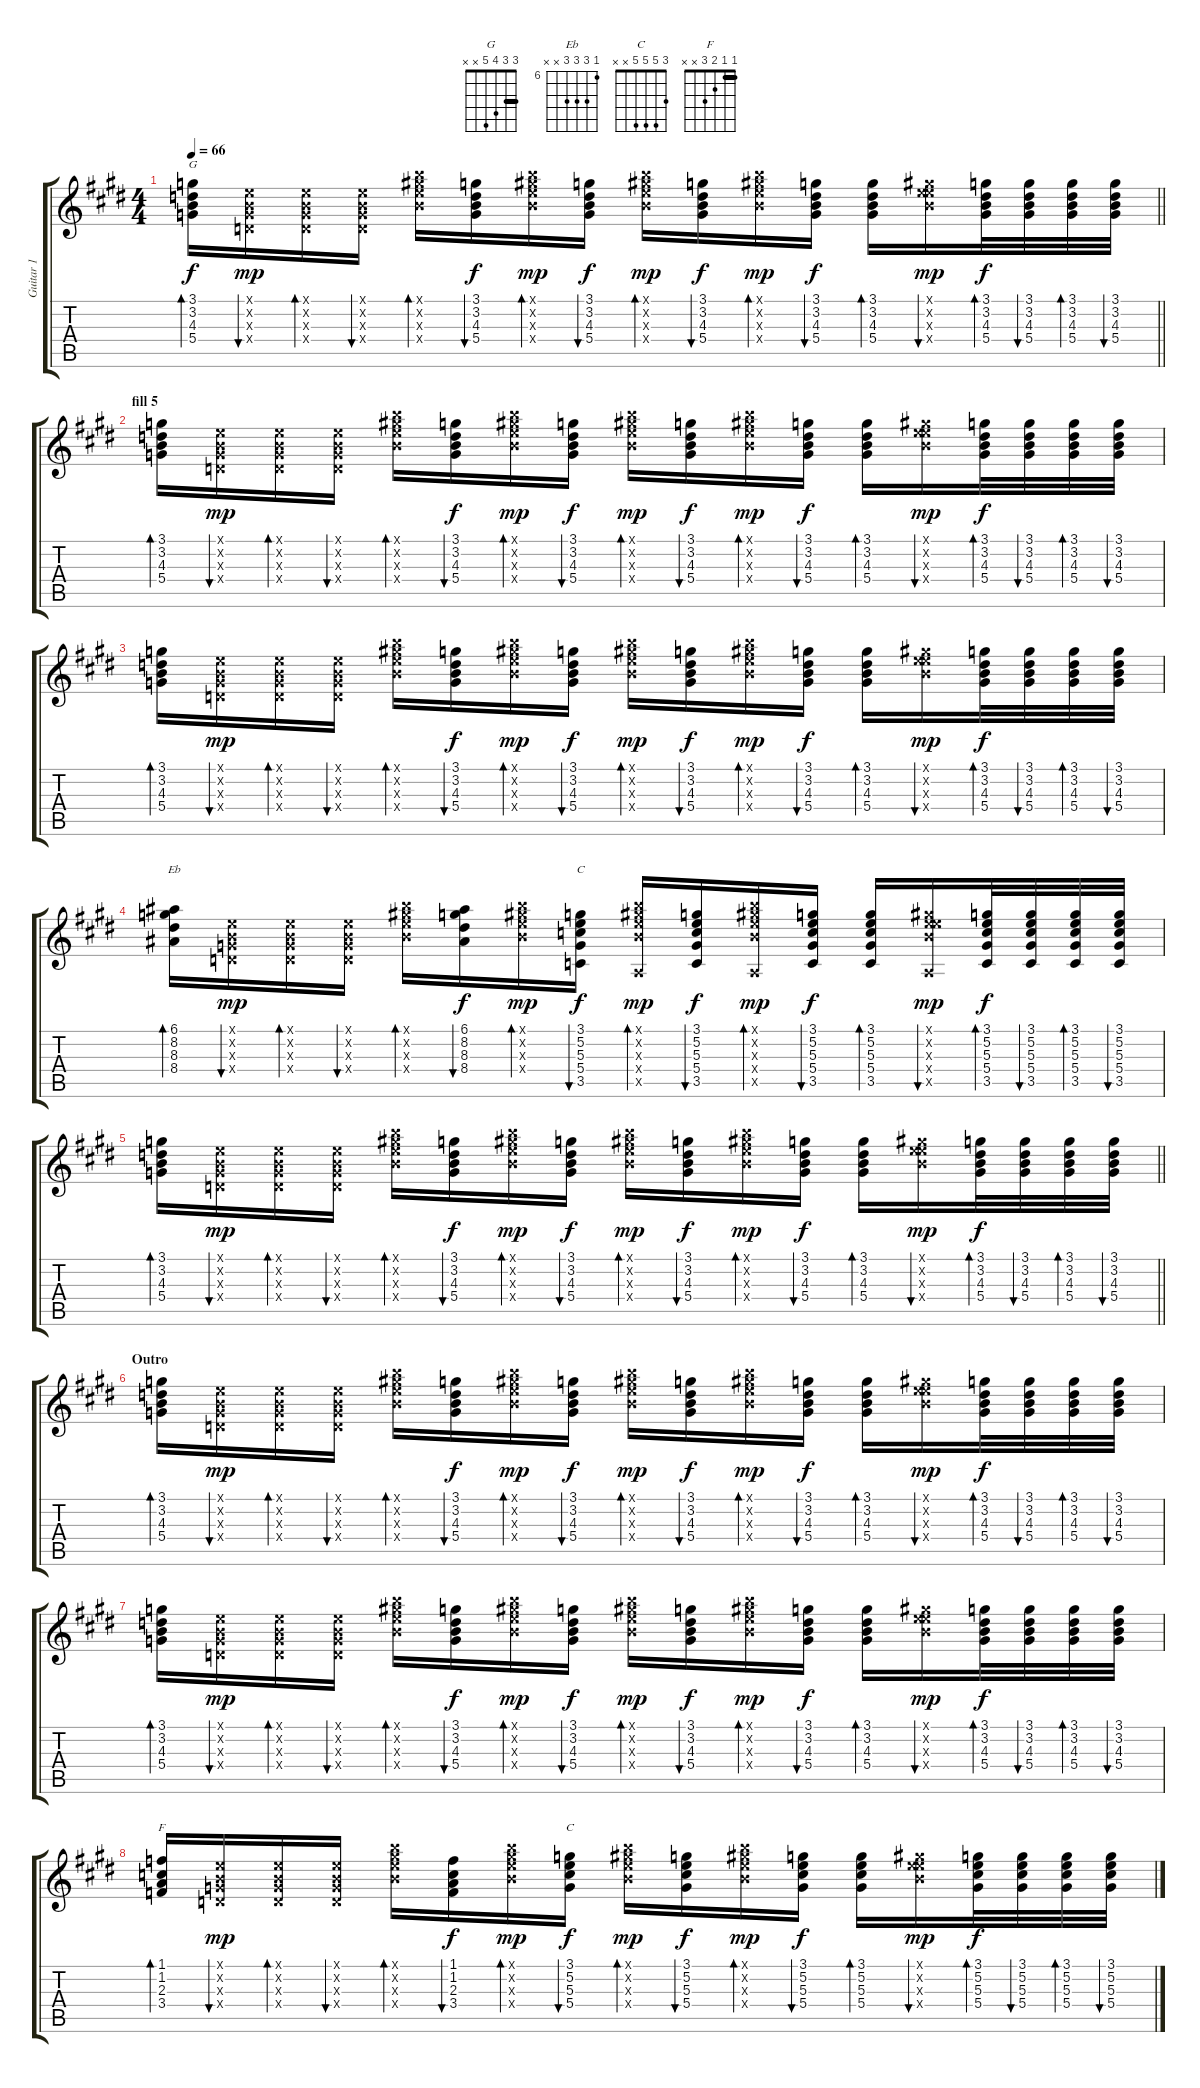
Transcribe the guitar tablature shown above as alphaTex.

\track ("Guitar 1" "Guitar 1") {instrument distortionguitar}
\staff {score tabs}
\tuning (E4 B3 G3 D3 A2 E2) {hide}
\chord ("G" 3 3 4 5 x x) {barre 3}
\chord ("Eb" 6 8 8 8 x x) {firstfret 6}
\chord ("C" 3 5 5 5 3 x) {barre 3}
\chord ("F" 1 1 2 3 x x) {barre 1}
\chord ("C" 3 5 5 5 x x)
\ts (4 4)
\tempo 66
\clef g2
\barLineRight lightlight
\ks e
(3.1 3.2 4.3 5.4).16{bd 30 ch "G" dy f} (0.1{x} 0.2{x} 0.3{x} 0.4{x}).16{bu 30 dy mp} (0.1{x} 0.2{x} 0.3{x} 0.4{x}).16{bd 30} (0.1{x} 0.2{x} 0.3{x} 0.4{x}).16{bu 30} (7.1{x} 9.2{x} 9.3{x} 9.4{x}).16{bd 30} (3.1 3.2 4.3 5.4).16{bu 30 dy f} (7.1{x} 9.2{x} 9.3{x} 9.4{x}).16{bd 30 dy mp} (3.1 3.2 4.3 5.4).16{bu 30 dy f} (7.1{x} 9.2{x} 9.3{x} 9.4{x}).16{bd 30 dy mp} (3.1 3.2 4.3 5.4).16{bu 30 dy f} (7.1{x} 9.2{x} 9.3{x} 9.4{x}).16{bd 30 dy mp} (3.1 3.2 4.3 5.4).16{bu 30 dy f} (3.1 3.2 4.3 5.4).16{bd 30} (0.1{x} 9.2{x} 9.3{x} 9.4{x}).16{bu 30 dy mp} (3.1 3.2 4.3 5.4).32{bd 30 dy f} (3.1 3.2 4.3 5.4).32{bu 30} (3.1 3.2 4.3 5.4).32{bd 30} (3.1 3.2 4.3 5.4).32{bu 30} |
\section ("" "fill 5")
(3.1 3.2 4.3 5.4).16{bd 30} (0.1{x} 0.2{x} 0.3{x} 0.4{x}).16{bu 30 dy mp} (0.1{x} 0.2{x} 0.3{x} 0.4{x}).16{bd 30} (0.1{x} 0.2{x} 0.3{x} 0.4{x}).16{bu 30} (7.1{x} 9.2{x} 9.3{x} 9.4{x}).16{bd 30} (3.1 3.2 4.3 5.4).16{bu 30 dy f} (7.1{x} 9.2{x} 9.3{x} 9.4{x}).16{bd 30 dy mp} (3.1 3.2 4.3 5.4).16{bu 30 dy f} (7.1{x} 9.2{x} 9.3{x} 9.4{x}).16{bd 30 dy mp} (3.1 3.2 4.3 5.4).16{bu 30 dy f} (7.1{x} 9.2{x} 9.3{x} 9.4{x}).16{bd 30 dy mp} (3.1 3.2 4.3 5.4).16{bu 30 dy f} (3.1 3.2 4.3 5.4).16{bd 30} (0.1{x} 9.2{x} 9.3{x} 9.4{x}).16{bu 30 dy mp} (3.1 3.2 4.3 5.4).32{bd 30 dy f} (3.1 3.2 4.3 5.4).32{bu 30} (3.1 3.2 4.3 5.4).32{bd 30} (3.1 3.2 4.3 5.4).32{bu 30} |
(3.1 3.2 4.3 5.4).16{bd 30} (0.1{x} 0.2{x} 0.3{x} 0.4{x}).16{bu 30 dy mp} (0.1{x} 0.2{x} 0.3{x} 0.4{x}).16{bd 30} (0.1{x} 0.2{x} 0.3{x} 0.4{x}).16{bu 30} (7.1{x} 9.2{x} 9.3{x} 9.4{x}).16{bd 30} (3.1 3.2 4.3 5.4).16{bu 30 dy f} (7.1{x} 9.2{x} 9.3{x} 9.4{x}).16{bd 30 dy mp} (3.1 3.2 4.3 5.4).16{bu 30 dy f} (7.1{x} 9.2{x} 9.3{x} 9.4{x}).16{bd 30 dy mp} (3.1 3.2 4.3 5.4).16{bu 30 dy f} (7.1{x} 9.2{x} 9.3{x} 9.4{x}).16{bd 30 dy mp} (3.1 3.2 4.3 5.4).16{bu 30 dy f} (3.1 3.2 4.3 5.4).16{bd 30} (0.1{x} 9.2{x} 9.3{x} 9.4{x}).16{bu 30 dy mp} (3.1 3.2 4.3 5.4).32{bd 30 dy f} (3.1 3.2 4.3 5.4).32{bu 30} (3.1 3.2 4.3 5.4).32{bd 30} (3.1 3.2 4.3 5.4).32{bu 30} |
(6.1 8.2 8.3 8.4).16{bd 30 ch "Eb"} (0.1{x} 0.2{x} 0.3{x} 0.4{x}).16{bu 30 dy mp} (0.1{x} 0.2{x} 0.3{x} 0.4{x}).16{bd 30} (0.1{x} 0.2{x} 0.3{x} 0.4{x}).16{bu 30} (7.1{x} 9.2{x} 9.3{x} 9.4{x}).16{bd 30} (6.1 8.2 8.3 8.4).16{bu 30 dy f} (7.1{x} 9.2{x} 9.3{x} 9.4{x}).16{bd 30 dy mp} (3.1 5.2 5.3 5.4 3.5).16{bu 30 ch "C" dy f} (7.1{x} 9.2{x} 9.3{x} 9.4{x} 0.5{x}).16{bd 30 dy mp} (3.1 5.2 5.3 5.4 3.5).16{bu 30 dy f} (7.1{x} 9.2{x} 9.3{x} 9.4{x} 0.5{x}).16{bd 30 dy mp} (3.1 5.2 5.3 5.4 3.5).16{bu 30 dy f} (3.1 5.2 5.3 5.4 3.5).16{bd 30} (0.1{x} 9.2{x} 9.3{x} 9.4{x} 0.5{x}).16{bu 30 dy mp} (3.1 5.2 5.3 5.4 3.5).32{bd 30 dy f} (3.1 5.2 5.3 5.4 3.5).32{bu 30} (3.1 5.2 5.3 5.4 3.5).32{bd 30} (3.1 5.2 5.3 5.4 3.5).32{bu 30} |
\barLineRight lightlight
(3.1 3.2 4.3 5.4).16{bd 30} (0.1{x} 0.2{x} 0.3{x} 0.4{x}).16{bu 30 dy mp} (0.1{x} 0.2{x} 0.3{x} 0.4{x}).16{bd 30} (0.1{x} 0.2{x} 0.3{x} 0.4{x}).16{bu 30} (7.1{x} 9.2{x} 9.3{x} 9.4{x}).16{bd 30} (3.1 3.2 4.3 5.4).16{bu 30 dy f} (7.1{x} 9.2{x} 9.3{x} 9.4{x}).16{bd 30 dy mp} (3.1 3.2 4.3 5.4).16{bu 30 dy f} (7.1{x} 9.2{x} 9.3{x} 9.4{x}).16{bd 30 dy mp} (3.1 3.2 4.3 5.4).16{bu 30 dy f} (7.1{x} 9.2{x} 9.3{x} 9.4{x}).16{bd 30 dy mp} (3.1 3.2 4.3 5.4).16{bu 30 dy f} (3.1 3.2 4.3 5.4).16{bd 30} (0.1{x} 9.2{x} 9.3{x} 9.4{x}).16{bu 30 dy mp} (3.1 3.2 4.3 5.4).32{bd 30 dy f} (3.1 3.2 4.3 5.4).32{bu 30} (3.1 3.2 4.3 5.4).32{bd 30} (3.1 3.2 4.3 5.4).32{bu 30} |
\section ("" "Outro")
(3.1 3.2 4.3 5.4).16{bd 30} (0.1{x} 0.2{x} 0.3{x} 0.4{x}).16{bu 30 dy mp} (0.1{x} 0.2{x} 0.3{x} 0.4{x}).16{bd 30} (0.1{x} 0.2{x} 0.3{x} 0.4{x}).16{bu 30} (7.1{x} 9.2{x} 9.3{x} 9.4{x}).16{bd 30} (3.1 3.2 4.3 5.4).16{bu 30 dy f} (7.1{x} 9.2{x} 9.3{x} 9.4{x}).16{bd 30 dy mp} (3.1 3.2 4.3 5.4).16{bu 30 dy f} (7.1{x} 9.2{x} 9.3{x} 9.4{x}).16{bd 30 dy mp} (3.1 3.2 4.3 5.4).16{bu 30 dy f} (7.1{x} 9.2{x} 9.3{x} 9.4{x}).16{bd 30 dy mp} (3.1 3.2 4.3 5.4).16{bu 30 dy f} (3.1 3.2 4.3 5.4).16{bd 30} (0.1{x} 9.2{x} 9.3{x} 9.4{x}).16{bu 30 dy mp} (3.1 3.2 4.3 5.4).32{bd 30 dy f} (3.1 3.2 4.3 5.4).32{bu 30} (3.1 3.2 4.3 5.4).32{bd 30} (3.1 3.2 4.3 5.4).32{bu 30} |
(3.1 3.2 4.3 5.4).16{bd 30} (0.1{x} 0.2{x} 0.3{x} 0.4{x}).16{bu 30 dy mp} (0.1{x} 0.2{x} 0.3{x} 0.4{x}).16{bd 30} (0.1{x} 0.2{x} 0.3{x} 0.4{x}).16{bu 30} (7.1{x} 9.2{x} 9.3{x} 9.4{x}).16{bd 30} (3.1 3.2 4.3 5.4).16{bu 30 dy f} (7.1{x} 9.2{x} 9.3{x} 9.4{x}).16{bd 30 dy mp} (3.1 3.2 4.3 5.4).16{bu 30 dy f} (7.1{x} 9.2{x} 9.3{x} 9.4{x}).16{bd 30 dy mp} (3.1 3.2 4.3 5.4).16{bu 30 dy f} (7.1{x} 9.2{x} 9.3{x} 9.4{x}).16{bd 30 dy mp} (3.1 3.2 4.3 5.4).16{bu 30 dy f} (3.1 3.2 4.3 5.4).16{bd 30} (0.1{x} 9.2{x} 9.3{x} 9.4{x}).16{bu 30 dy mp} (3.1 3.2 4.3 5.4).32{bd 30 dy f} (3.1 3.2 4.3 5.4).32{bu 30} (3.1 3.2 4.3 5.4).32{bd 30} (3.1 3.2 4.3 5.4).32{bu 30} |
(1.1 1.2 2.3 3.4).16{bd 30 ch "F"} (0.1{x} 0.2{x} 0.3{x} 0.4{x}).16{bu 30 dy mp} (0.1{x} 0.2{x} 0.3{x} 0.4{x}).16{bd 30} (0.1{x} 0.2{x} 0.3{x} 0.4{x}).16{bu 30} (7.1{x} 9.2{x} 9.3{x} 9.4{x}).16{bd 30} (1.1 1.2 2.3 3.4).16{bu 30 dy f} (7.1{x} 9.2{x} 9.3{x} 9.4{x}).16{bd 30 dy mp} (3.1 5.2 5.3 5.4).16{bu 30 ch "C" dy f} (7.1{x} 9.2{x} 9.3{x} 9.4{x}).16{bd 30 dy mp} (3.1 5.2 5.3 5.4).16{bu 30 dy f} (7.1{x} 9.2{x} 9.3{x} 9.4{x}).16{bd 30 dy mp} (3.1 5.2 5.3 5.4).16{bu 30 dy f} (3.1 5.2 5.3 5.4).16{bd 30} (0.1{x} 9.2{x} 9.3{x} 9.4{x}).16{bu 30 dy mp} (3.1 5.2 5.3 5.4).32{bd 30 dy f} (3.1 5.2 5.3 5.4).32{bu 30} (3.1 5.2 5.3 5.4).32{bd 30} (3.1 5.2 5.3 5.4).32{bu 30}
